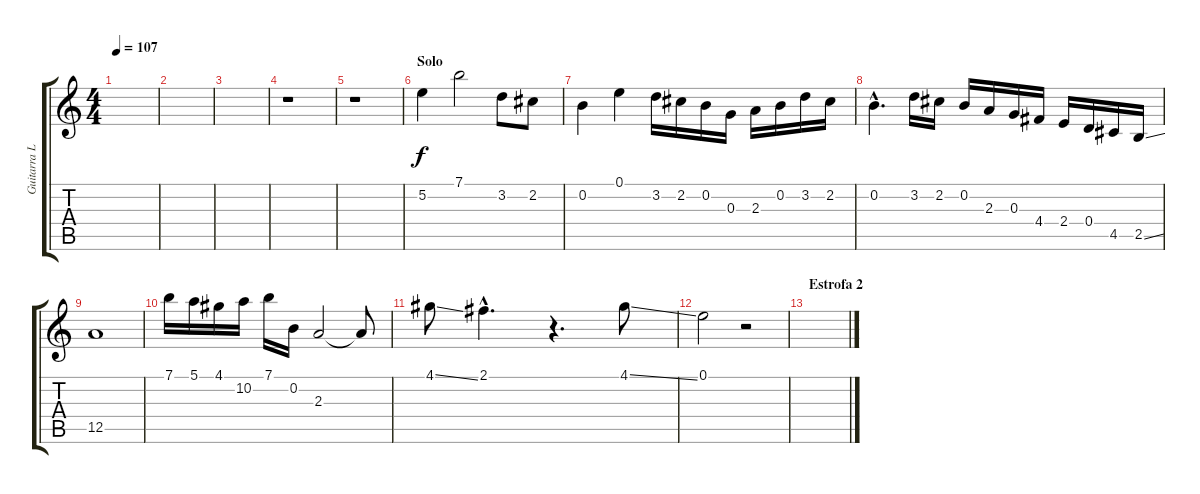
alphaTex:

\track ("Guitarra Lider" "Guitarra L") {instrument acousticguitarsteel}
\staff {score tabs}
\tuning (E4 B3 G3 D3 A2 E2) {hide}
\ts (4 4)
\tempo 107
\clef g2
\ks c
|
|
|
r.1 |
r.1 |
\section ("" "Solo")
5.2.4 7.1.2 3.2.8 2.2.8 |
0.2.4 0.1.4 3.2.16 2.2.16 0.2.16 0.3.16 2.3.16 0.2.16 3.2.16 2.2.16 |
0.2{hac}.4{d} 3.2.16 2.2.16 0.2.16 2.3.16 0.3.16 4.4.16 2.4.16 0.4.16 4.5.16 2.5{ss}.16 |
12.5.1 |
7.1.16 5.1.16 4.1.16 10.2.16 7.1.16 0.2.16 2.3.2 2.3{t}.8 |
4.1{ss}.8 2.1{hac}.4{d} r.4{d} 4.1{ss}.8 |
0.1.2 r.2 |
\section ("" "Estrofa 2")
